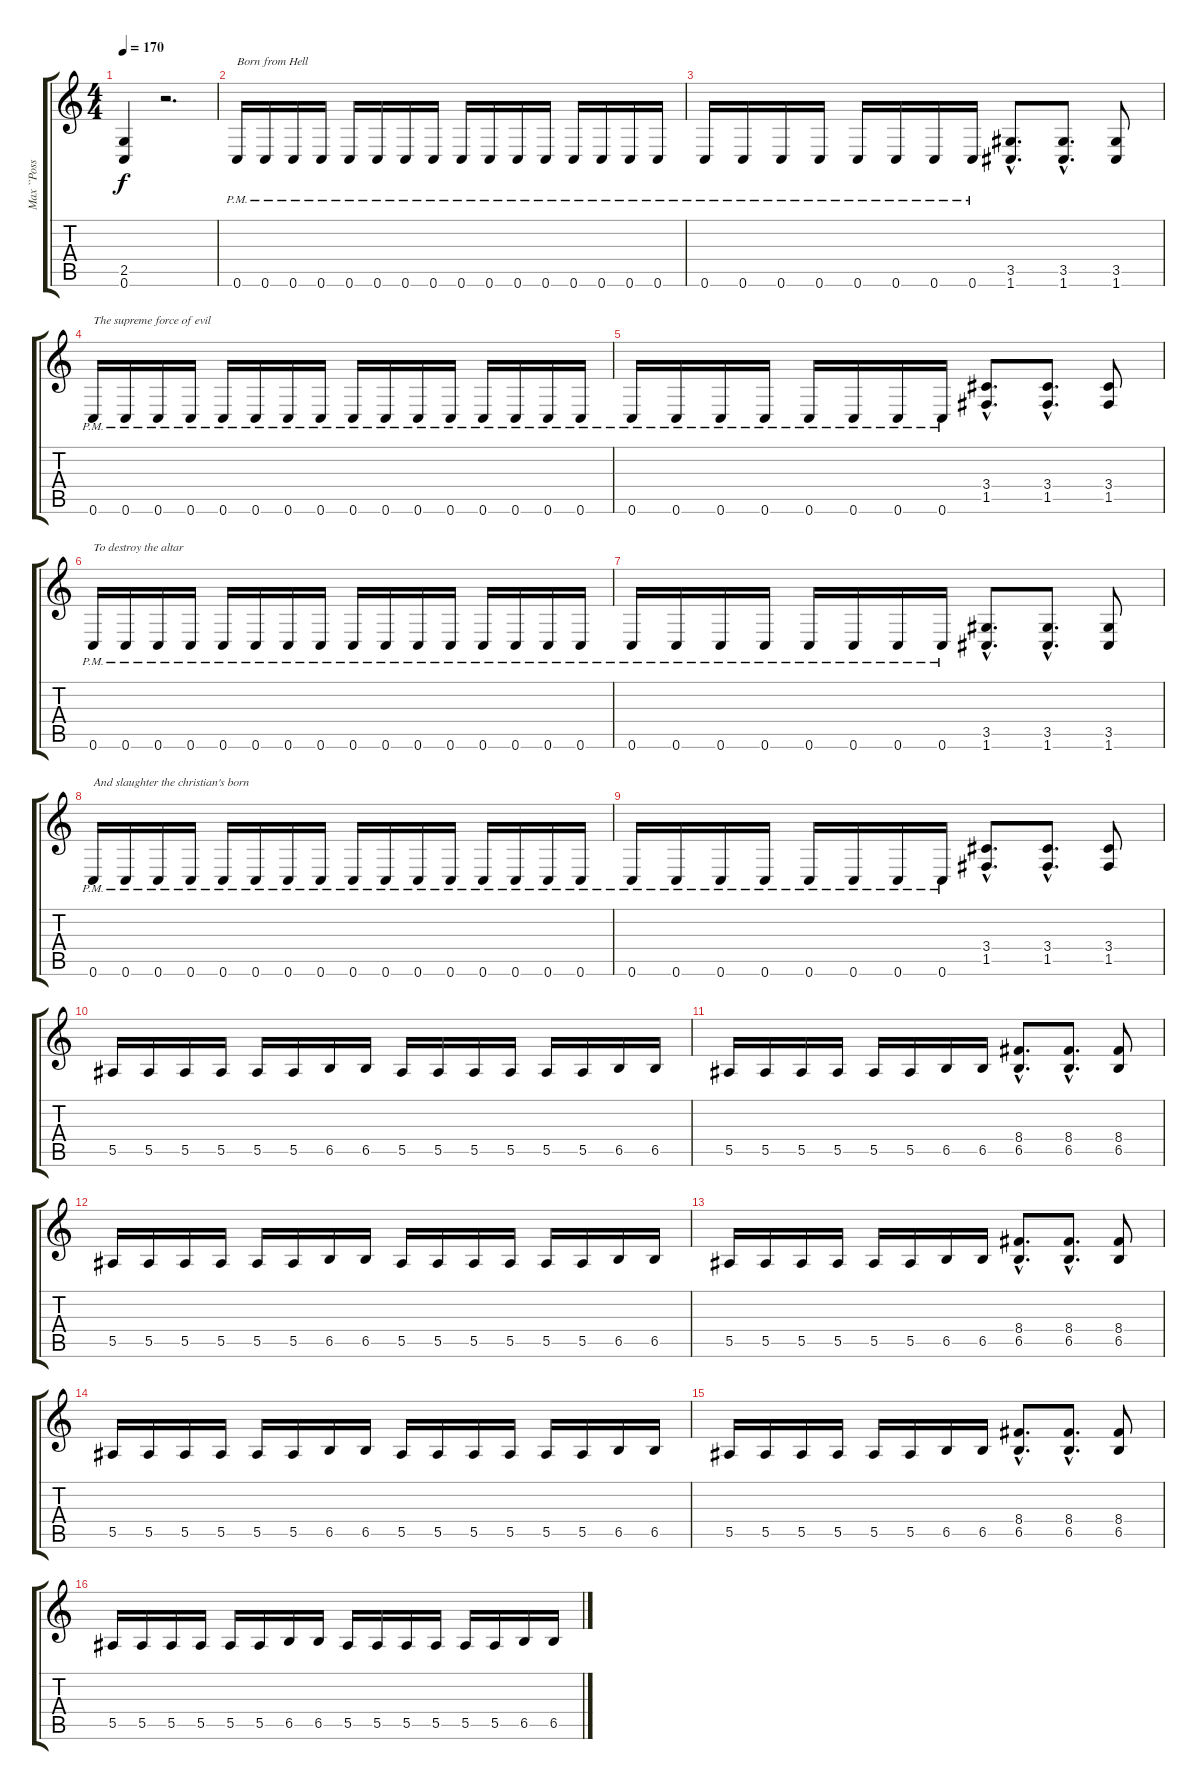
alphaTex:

\track ("Max ``Possessed`` Cavalera" "Max ``Poss") {instrument distortionguitar}
\staff {score tabs}
\tuning (C4 G3 Eb3 Bb2 F2 C2) {hide}
\ts (4 4)
\tempo 170
\clef g2
\ks c
(2.5 0.6).4{dy f} r.2{d} |
0.6{pm}.16{txt "Born from Hell"} 0.6{pm}.16 0.6{pm}.16 0.6{pm}.16 0.6{pm}.16 0.6{pm}.16 0.6{pm}.16 0.6{pm}.16 0.6{pm}.16 0.6{pm}.16 0.6{pm}.16 0.6{pm}.16 0.6{pm}.16 0.6{pm}.16 0.6{pm}.16 0.6{pm}.16 |
0.6{pm}.16 0.6{pm}.16 0.6{pm}.16 0.6{pm}.16 0.6{pm}.16 0.6{pm}.16 0.6{pm}.16 0.6{pm}.16 (3.5{hac} 1.6{hac}).8{d} (3.5{hac} 1.6{hac}).8{d} (3.5 1.6).8 |
0.6{pm}.16{txt "The supreme force of evil "} 0.6{pm}.16 0.6{pm}.16 0.6{pm}.16 0.6{pm}.16 0.6{pm}.16 0.6{pm}.16 0.6{pm}.16 0.6{pm}.16 0.6{pm}.16 0.6{pm}.16 0.6{pm}.16 0.6{pm}.16 0.6{pm}.16 0.6{pm}.16 0.6{pm}.16 |
0.6{pm}.16 0.6{pm}.16 0.6{pm}.16 0.6{pm}.16 0.6{pm}.16 0.6{pm}.16 0.6{pm}.16 0.6{pm}.16 (3.4{hac} 1.5{hac}).8{d} (3.4{hac} 1.5{hac}).8{d} (3.4 1.5).8 |
0.6{pm}.16{txt "To destroy the altar "} 0.6{pm}.16 0.6{pm}.16 0.6{pm}.16 0.6{pm}.16 0.6{pm}.16 0.6{pm}.16 0.6{pm}.16 0.6{pm}.16 0.6{pm}.16 0.6{pm}.16 0.6{pm}.16 0.6{pm}.16 0.6{pm}.16 0.6{pm}.16 0.6{pm}.16 |
0.6{pm}.16 0.6{pm}.16 0.6{pm}.16 0.6{pm}.16 0.6{pm}.16 0.6{pm}.16 0.6{pm}.16 0.6{pm}.16 (3.5{hac} 1.6{hac}).8{d} (3.5{hac} 1.6{hac}).8{d} (3.5 1.6).8 |
0.6{pm}.16{txt "And slaughter the christian's born "} 0.6{pm}.16 0.6{pm}.16 0.6{pm}.16 0.6{pm}.16 0.6{pm}.16 0.6{pm}.16 0.6{pm}.16 0.6{pm}.16 0.6{pm}.16 0.6{pm}.16 0.6{pm}.16 0.6{pm}.16 0.6{pm}.16 0.6{pm}.16 0.6{pm}.16 |
0.6{pm}.16 0.6{pm}.16 0.6{pm}.16 0.6{pm}.16 0.6{pm}.16 0.6{pm}.16 0.6{pm}.16 0.6{pm}.16 (3.4{hac} 1.5{hac}).8{d} (3.4{hac} 1.5{hac}).8{d} (3.4 1.5).8 |
5.5.16 5.5.16 5.5.16 5.5.16 5.5.16 5.5.16 6.5.16 6.5.16 5.5.16 5.5.16 5.5.16 5.5.16 5.5.16 5.5.16 6.5.16 6.5.16 |
5.5.16 5.5.16 5.5.16 5.5.16 5.5.16 5.5.16 6.5.16 6.5.16 (8.4{hac} 6.5{hac}).8{d} (8.4{hac} 6.5{hac}).8{d} (8.4 6.5).8 |
5.5.16 5.5.16 5.5.16 5.5.16 5.5.16 5.5.16 6.5.16 6.5.16 5.5.16 5.5.16 5.5.16 5.5.16 5.5.16 5.5.16 6.5.16 6.5.16 |
5.5.16 5.5.16 5.5.16 5.5.16 5.5.16 5.5.16 6.5.16 6.5.16 (8.4{hac} 6.5{hac}).8{d} (8.4{hac} 6.5{hac}).8{d} (8.4 6.5).8 |
5.5.16 5.5.16 5.5.16 5.5.16 5.5.16 5.5.16 6.5.16 6.5.16 5.5.16 5.5.16 5.5.16 5.5.16 5.5.16 5.5.16 6.5.16 6.5.16 |
5.5.16 5.5.16 5.5.16 5.5.16 5.5.16 5.5.16 6.5.16 6.5.16 (8.4{hac} 6.5{hac}).8{d} (8.4{hac} 6.5{hac}).8{d} (8.4 6.5).8 |
5.5.16 5.5.16 5.5.16 5.5.16 5.5.16 5.5.16 6.5.16 6.5.16 5.5.16 5.5.16 5.5.16 5.5.16 5.5.16 5.5.16 6.5.16 6.5.16
